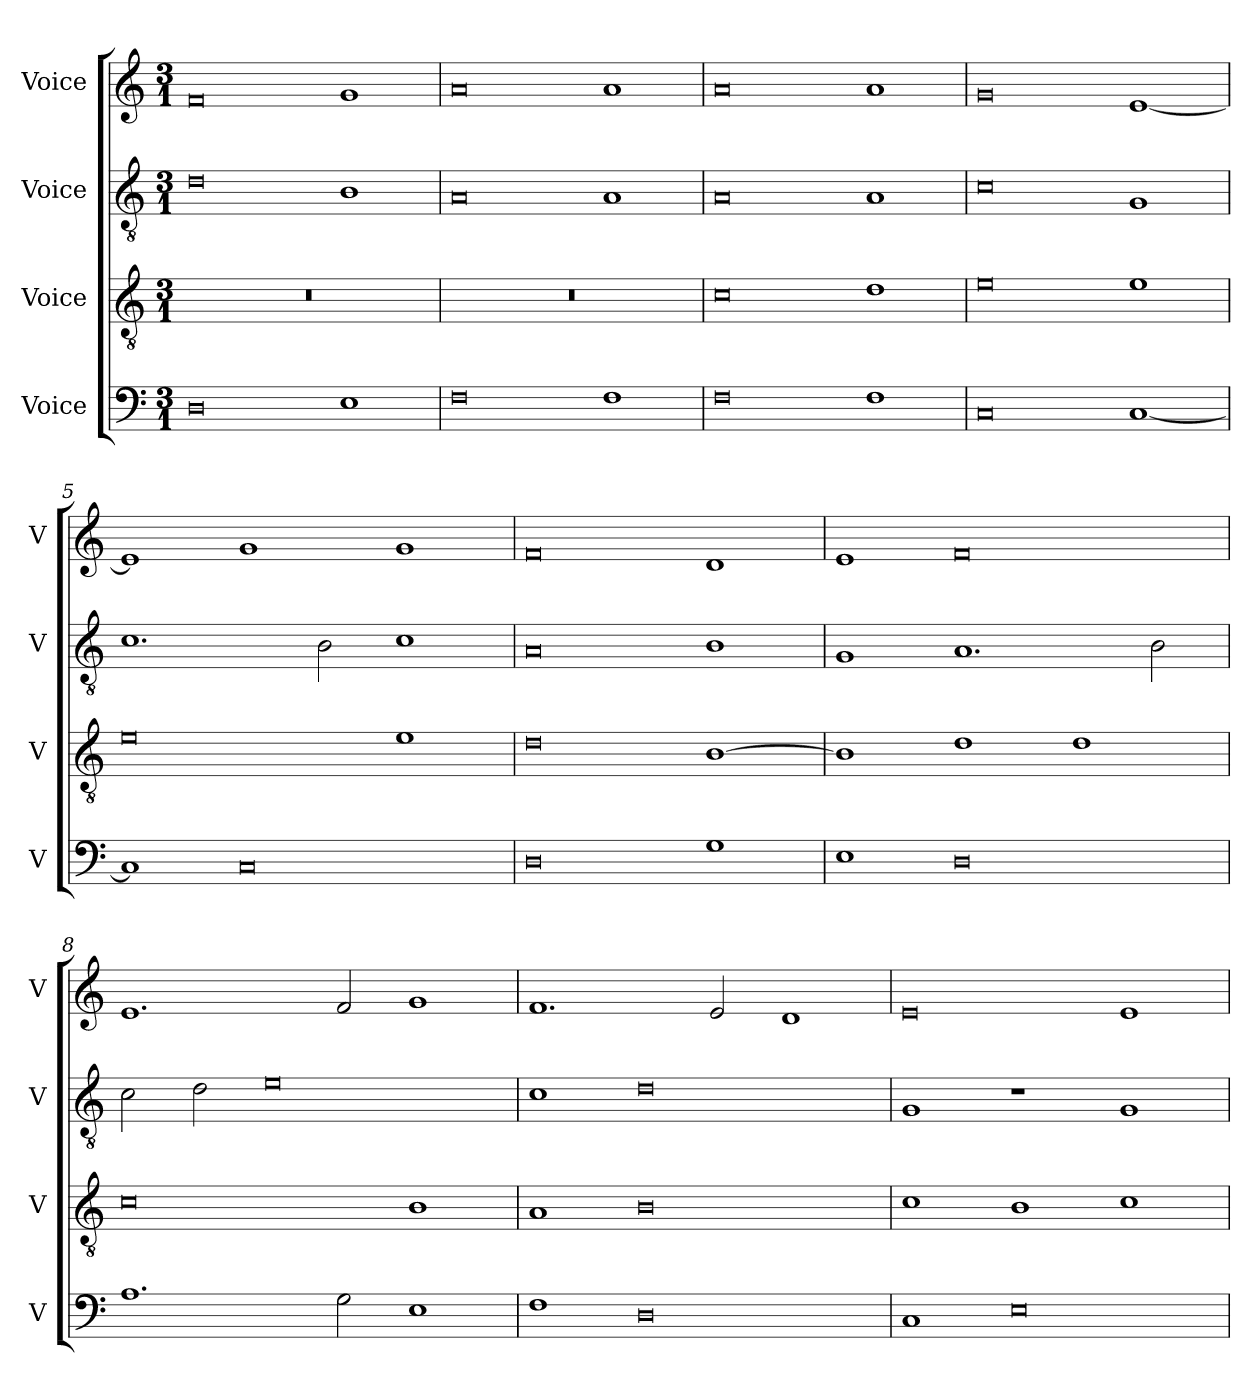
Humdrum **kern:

**kern	**kern	**kern	**kern
*part4	*part3	*part2	*part1
*staff4	*staff3	*staff2	*staff1
*I"Voice	*I"Voice	*I"Voice	*I"Voice
*I'V	*I'V	*I'V	*I'V
*clefF4	*clefGv2	*clefGv2	*clefG2
*k[]	*k[]	*k[]	*k[]
*M3/1	*M3/1	*M3/1	*M3/1
=1	=1	=1	=1
0D	0.r	0d	0f
1E	.	1B	1g
=2	=2	=2	=2
0F	0.r	0A	0a
1F	.	1A	1a
=3	=3	=3	=3
0F	0c	0A	0a
1F	1d	1A	1a
=4	=4	=4	=4
0C	0e	0c	0g
[1C	1e	1G	[1e
!!LO:LB:g=z
=5	=5	=5	=5
1C]	0e	1.c	1e]
0C	.	.	1g
.	.	2B\	.
.	1e	1c	1g
=6	=6	=6	=6
0D	0d	0A	0f
1G	[1B	1B	1d
=7	=7	=7	=7
1E	1B]	1G	1e
0D	1d	1.A	0f
.	1d	.	.
.	.	2B\	.
!!LO:LB:g=z
=8	=8	=8	=8
1.A	0c	2c\	1.e
.	.	2d\	.
.	.	0e	.
2G\	.	.	2f/
1E	1B	.	1g
=9	=9	=9	=9
1F	1A	1c	1.f
0D	0B	0d	.
.	.	.	2e/
.	.	.	1d
=10	=10	=10	=10
1C	1c	1G	0e
0E	1B	1r	.
.	1c	1G	1e
=	=	=	=
*-	*-	*-	*-
